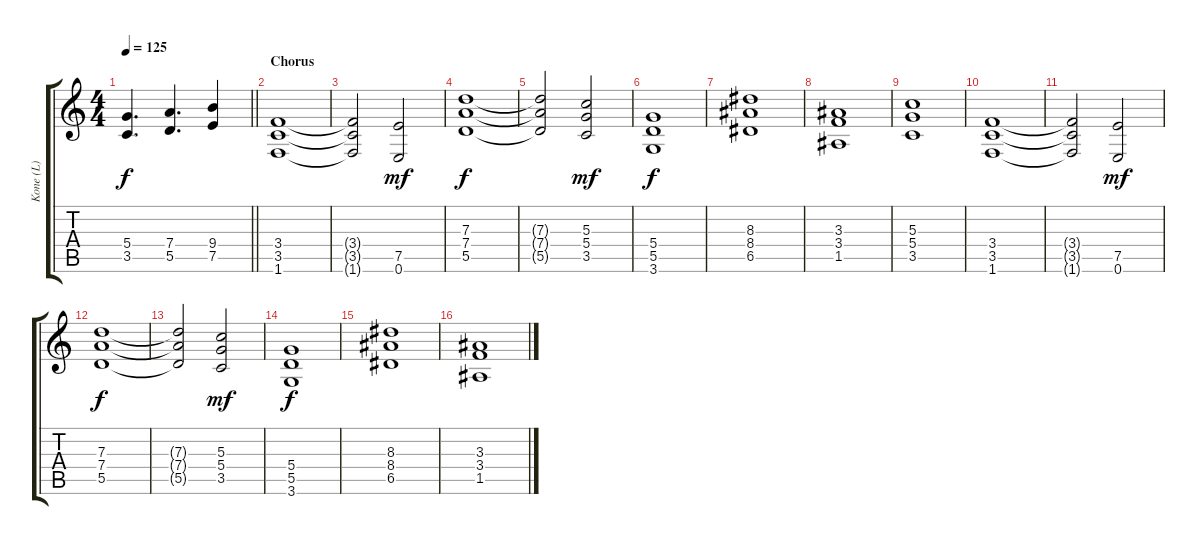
\track ("Kone (L)" "Kone (L)") {instrument overdrivenguitar}
\staff {score tabs}
\tuning (E4 B3 G3 D3 A2 E2) {hide}
\ts (4 4)
\tempo 125
\clef g2
\barLineRight lightlight
\ks c
(5.4 3.5).4{d dy f} (7.4 5.5).4{d} (9.4 7.5).4 |
\section ("" "Chorus")
(3.4 3.5 1.6).1 |
(3.4{t} 3.5{t} 1.6{t}).2 (7.5 0.6).2{dy mf} |
(7.3 7.4 5.5).1{dy f} |
(7.3{t} 7.4{t} 5.5{t}).2 (5.3 5.4 3.5).2{dy mf} |
(5.4 5.5 3.6).1{dy f} |
(8.3 8.4 6.5).1 |
(3.3 3.4 1.5).1 |
(5.3 5.4 3.5).1 |
(3.4 3.5 1.6).1 |
(3.4{t} 3.5{t} 1.6{t}).2 (7.5 0.6).2{dy mf} |
(7.3 7.4 5.5).1{dy f} |
(7.3{t} 7.4{t} 5.5{t}).2 (5.3 5.4 3.5).2{dy mf} |
(5.4 5.5 3.6).1{dy f} |
(8.3 8.4 6.5).1 |
(3.3 3.4 1.5).1
